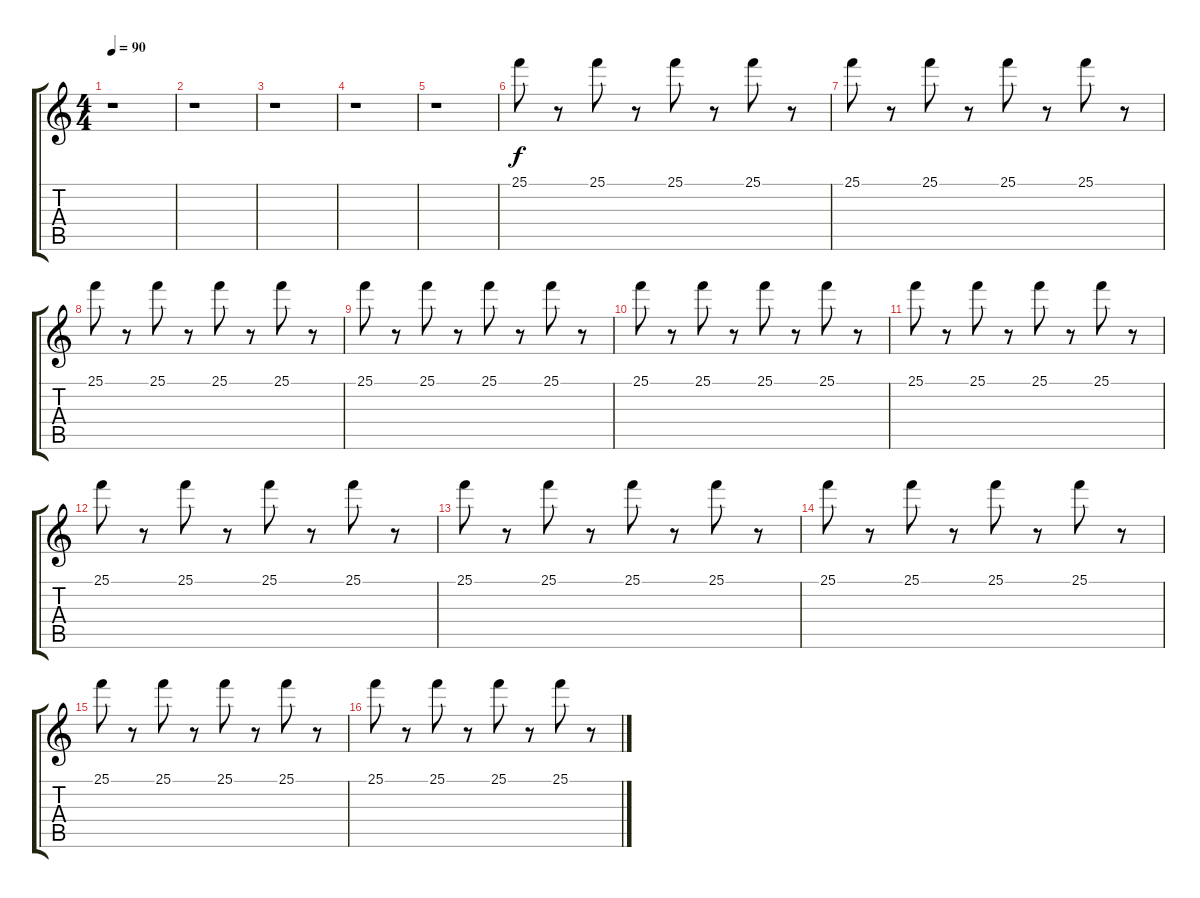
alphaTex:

\track "" {instrument stringensemble1}
\staff {score tabs}
\tuning (E4 B3 G3 D3 A2 E2) {hide}
\ts (4 4)
\tempo 90
\clef g2
\ks c
r.1{dy f} |
r.1 |
r.1 |
r.1 |
r.1 |
25.1.8 r.8 25.1.8 r.8 25.1.8 r.8 25.1.8 r.8 |
25.1.8 r.8 25.1.8 r.8 25.1.8 r.8 25.1.8 r.8 |
25.1.8 r.8 25.1.8 r.8 25.1.8 r.8 25.1.8 r.8 |
25.1.8 r.8 25.1.8 r.8 25.1.8 r.8 25.1.8 r.8 |
25.1.8 r.8 25.1.8 r.8 25.1.8 r.8 25.1.8 r.8 |
25.1.8 r.8 25.1.8 r.8 25.1.8 r.8 25.1.8 r.8 |
25.1.8 r.8 25.1.8 r.8 25.1.8 r.8 25.1.8 r.8 |
25.1.8 r.8 25.1.8 r.8 25.1.8 r.8 25.1.8 r.8 |
25.1.8 r.8 25.1.8 r.8 25.1.8 r.8 25.1.8 r.8 |
25.1.8 r.8 25.1.8 r.8 25.1.8 r.8 25.1.8 r.8 |
25.1.8 r.8 25.1.8 r.8 25.1.8 r.8 25.1.8 r.8
